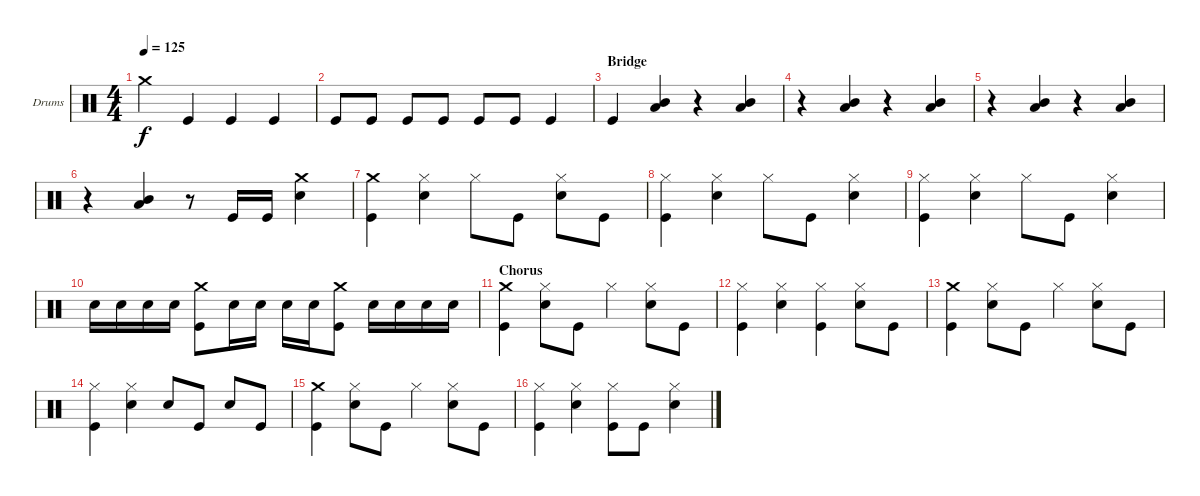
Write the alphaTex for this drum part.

\bracketExtendMode groupsimilarinstruments
\firstSystemTrackNameOrientation horizontal
\otherSystemsTrackNameOrientation horizontal
\track ("Tico Torres" "Drums") {instrument percussion}
\staff {score}
\articulation defaults
\ts (4 4)
\tempo 125
\clef neutral
\ks c "Crash medium (hit)".4{dy f} "Kick (hit)".4 "Kick (hit)".4 "Kick (hit)".4
|
"Kick (hit)".8 "Kick (hit)".8 "Kick (hit)".8 "Kick (hit)".8 "Kick (hit)".8 "Kick (hit)".8 "Kick (hit)".4 |
\section ("" "Bridge")
"Kick (hit)".4 ("Mid Tom (hit)" "Low Tom (hit)").4 r.4 ("Mid Tom (hit)" "Low Tom (hit)").4 |
r.4 ("Mid Tom (hit)" "Low Tom (hit)").4 r.4 ("Mid Tom (hit)" "Low Tom (hit)").4 |
r.4 ("Mid Tom (hit)" "Low Tom (hit)").4 r.4 ("Mid Tom (hit)" "Low Tom (hit)").4 |
r.4 ("Mid Tom (hit)" "Low Tom (hit)").4 r.8 "Kick (hit)".16 "Kick (hit)".16 ("Crash medium (hit)" "Snare (hit) 2").4 |
("Crash medium (hit)" "Kick (hit)").4 ("Hi-Hat (closed)" "Snare (hit) 2").4 "Hi-Hat (closed)".8 "Kick (hit)".8 ("Hi-Hat (closed)" "Snare (hit) 2").8 "Kick (hit)".8 |
("Hi-Hat (closed)" "Kick (hit)").4 ("Hi-Hat (closed)" "Snare (hit) 2").4 "Hi-Hat (closed)".8 "Kick (hit)".8 ("Hi-Hat (closed)" "Snare (hit) 2").4 |
("Hi-Hat (closed)" "Kick (hit)").4 ("Hi-Hat (closed)" "Snare (hit) 2").4 "Hi-Hat (closed)".8 "Kick (hit)".8 ("Hi-Hat (closed)" "Snare (hit) 2").4 |
"Snare (hit) 2".16 "Snare (hit) 2".16 "Snare (hit) 2".16 "Snare (hit) 2".16 ("Crash medium (hit)" "Kick (hit)").8 "Snare (hit) 2".16 "Snare (hit) 2".16 "Snare (hit) 2".16 "Snare (hit) 2".16 ("Crash medium (hit)" "Kick (hit)").8 "Snare (hit) 2".16 "Snare (hit) 2".16 "Snare (hit) 2".16 "Snare (hit) 2".16 |
\section ("" "Chorus")
("Crash medium (hit)" "Kick (hit)").4 ("Hi-Hat (closed)" "Snare (hit) 2").8 "Kick (hit)".8 "Hi-Hat (closed)".4 ("Hi-Hat (closed)" "Snare (hit) 2").8 "Kick (hit)".8 |
("Hi-Hat (closed)" "Kick (hit)").4 ("Hi-Hat (closed)" "Snare (hit) 2").4 ("Hi-Hat (closed)" "Kick (hit)").4 ("Hi-Hat (closed)" "Snare (hit) 2").8 "Kick (hit)".8 |
("Crash medium (hit)" "Kick (hit)").4 ("Hi-Hat (closed)" "Snare (hit) 2").8 "Kick (hit)".8 "Hi-Hat (closed)".4 ("Hi-Hat (closed)" "Snare (hit) 2").8 "Kick (hit)".8 |
("Hi-Hat (closed)" "Kick (hit)").4 ("Hi-Hat (closed)" "Snare (hit) 2").4 "Snare (hit) 2".8 "Kick (hit)".8 "Snare (hit) 2".8 "Kick (hit)".8 |
("Crash medium (hit)" "Kick (hit)").4 ("Hi-Hat (closed)" "Snare (hit) 2").8 "Kick (hit)".8 "Hi-Hat (closed)".4 ("Hi-Hat (closed)" "Snare (hit) 2").8 "Kick (hit)".8 |
("Hi-Hat (closed)" "Kick (hit)").4 ("Hi-Hat (closed)" "Snare (hit) 2").4 ("Hi-Hat (closed)" "Kick (hit)").8 "Kick (hit)".8 ("Hi-Hat (closed)" "Snare (hit) 2").4
